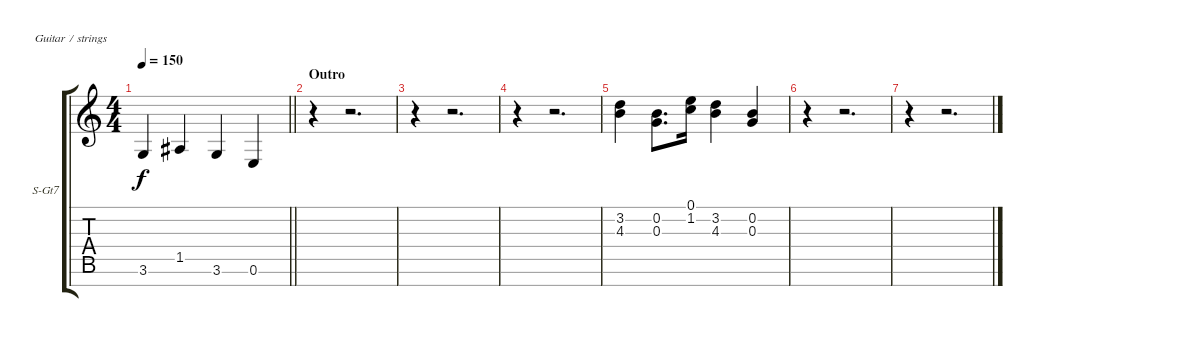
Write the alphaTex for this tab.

\bracketExtendMode groupsimilarinstruments
\firstSystemTrackNameOrientation horizontal
\otherSystemsTrackNameOrientation horizontal
\track ("Kazoo (Kazooie)" "S-Gt7") {instrument clarinet}
\staff {score tabs}
\tuning (E4 B3 G3 D3 A2 E2 B1)
\displaytranspose 12
\ts (4 4)
\tempo 150
\clef g2
\barLineRight lightlight
\ks c
3.6.4{dy f beam Up} 1.5{acc #}.4{beam Up} 3.6.4{beam Up} 0.6.4{beam Up} |
\section ("" "Outro")
r.4{beam Down} r.2{d beam Down} |
r.4{beam Down} r.2{d beam Down} |
r.4{beam Down} r.2{d beam Down} |
(3.2 4.3).4{beam Down} (0.2 0.3).8{d beam Down} (0.1 1.2).16{beam Down} (3.2 4.3).4{beam Down} (0.2 0.3).4{beam Up} |
r.4{beam Down} r.2{d beam Down} |
r.4{beam Down} r.2{d beam Down}
